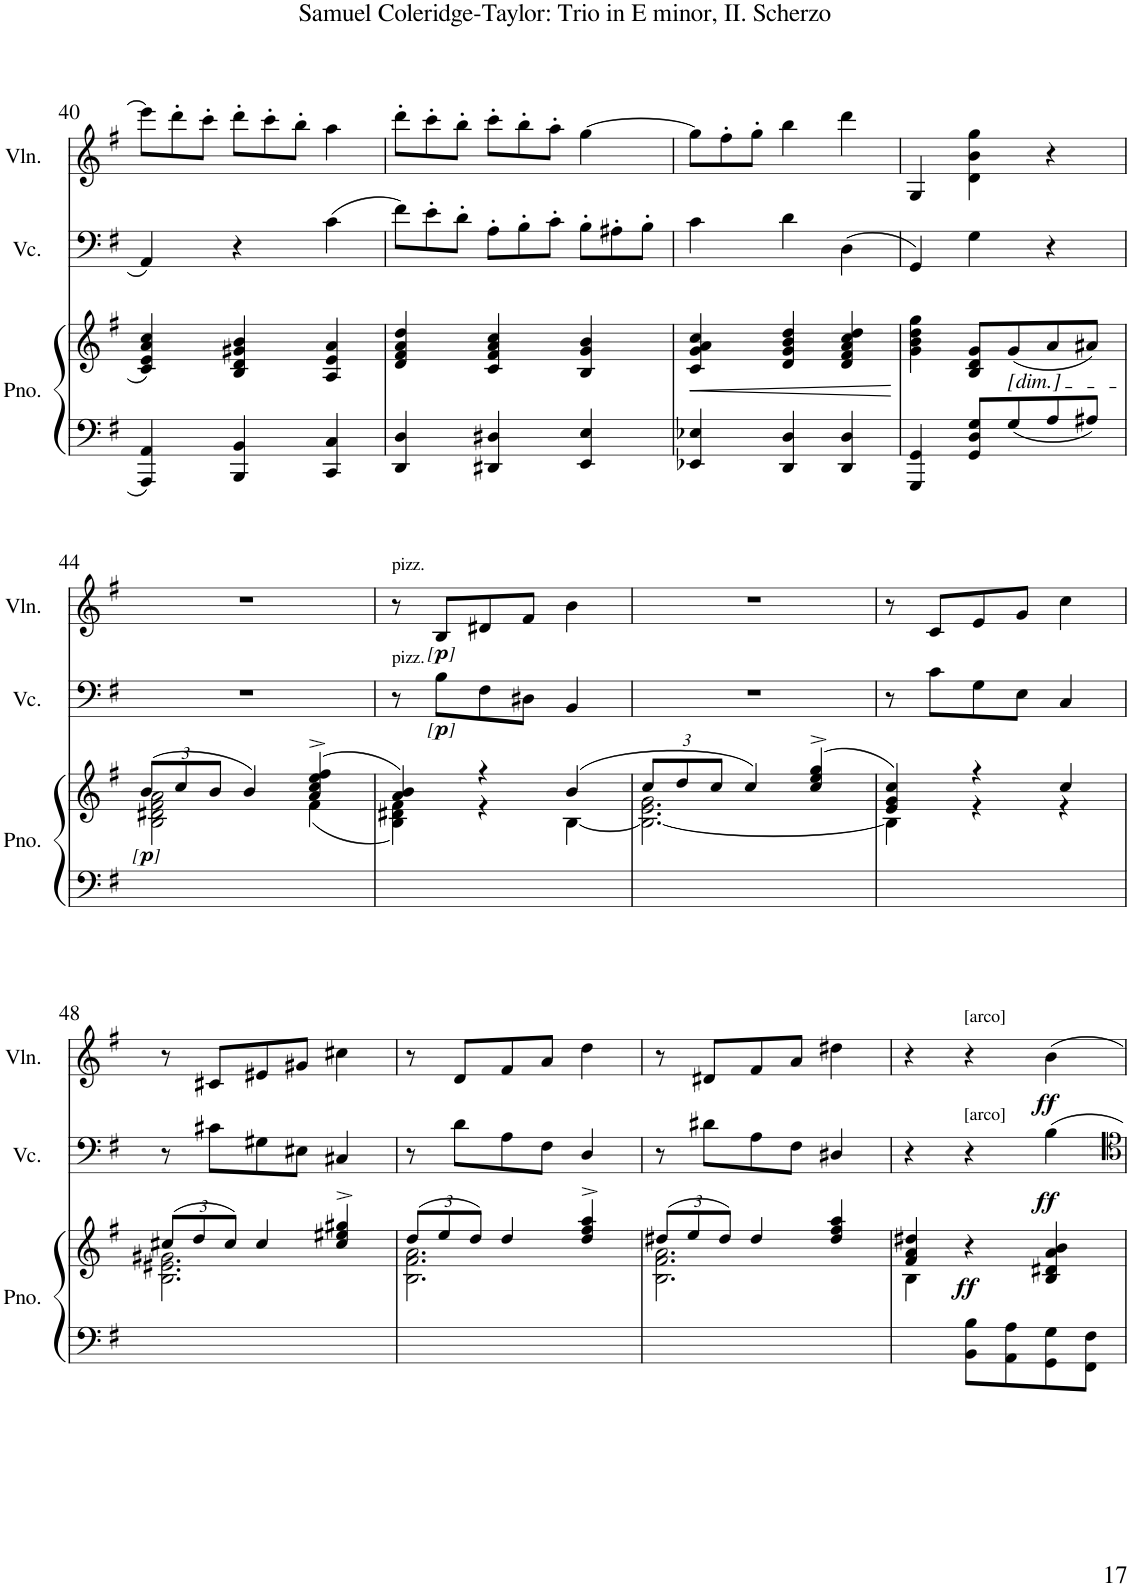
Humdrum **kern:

**kern	**kern	**dynam	**kern	**dynam	**kern	**dynam
*part3	*part3	*part3	*part2	*part2	*part1	*part1
*staff4	*staff3	*staff3/4	*staff2	*staff2	*staff1	*staff1
*I"Piano	*	*	*I"Violoncello	*	*I"Violin	*
*I'Pno.	*	*	*I'Vc.	*	*I'Vln.	*
!!LO:PB:g=z
*clefF4	*clefG2	*	*clefF4	*	*clefG2	*
*k[f#]	*k[f#]	*	*k[f#]	*	*k[f#]	*
*M3/4	*M3/4	*	*M3/4	*	*M3/4	*
=40	=40	=40	=40	=40	=40	=40
4AAA/ 4AA/	4c/ 4e/ 4a/ 4cc/	.	4AA/	.	12eee\L]	.
.	.	.	.	.	12ddd'\	.
.	.	.	.	.	12ccc'\J	.
*	*	*	*	*	*Xbrackettup	*
4BBB/ 4BB/	4B/ 4d/ 4g#X/ 4b/	.	4r	.	12ddd'\L	.
.	.	.	.	.	12ccc'\	.
.	.	.	.	.	12bb'\J	.
4CC/ 4C/	4A/ 4e/ 4a/	.	(4c\	.	4aa'~\	.
=41	=41	=41	=41	=41	=41	=41
*	*	*	*Xbrackettup	*	*	*
4DD/ 4D/	4d/ 4f#/ 4a/ 4dd/	.	12f#'\L)	.	12ddd'\L	.
.	.	.	12e'\	.	12ccc'\	.
.	.	.	12d'\J	.	12bb'\J	.
4DD#X/ 4D#X/	4c/ 4f#/ 4a/ 4cc/	.	12A'\L	.	12ccc'\L	.
.	.	.	12B'\	.	12bb'\	.
.	.	.	12c'\J	.	12aa'\J	.
4EE/ 4E/	4B/ 4g/ 4b/	.	12B'\L	.	[4gg\	.
.	.	.	12A#X'\	.	.	.
.	.	.	12B'\J	.	.	.
=42	=42	=42	=42	=42	=42	=42
!	!	!LO:HP:b	!	!	!	!
*	*	*	*	*	*brackettup	*
4EE-X/ 4E-X/	4c/ 4g/ 4a/ 4cc/	<	4c'~\	.	12gg\L]	.
.	.	.	.	.	12ff#'\	.
.	.	.	.	.	12gg'\J	.
4DD/ 4D/	4d/ 4g/ 4b/ 4dd/	.	4d'~\	.	4bb'~\	.
4DD/ 4D/	4d/ 4f#/ 4a/ 4cc/ 4dd/	.	(4D\	.	4ddd'~\	.
.	.	[	.	.	.	.
=43	=43	=43	=43	=43	=43	=43
4GGG/^ 4GG/^	4g\^ 4b\^ 4dd\^ 4gg\^	.	4GG'~/)	.	4G'~/	.
8GG/ 8D/ 8G/L	8B/ 8d/ 8g/L	.	4G\	.	4d\ 4b\ 4gg\	.
!	!LO:TX:b:i:t=[dim.]	!	!	!	!	!
8G/	(8g/	.	.	.	.	.
8A/	8a/	.	4r	.	4r	.
8A#X/J	8a#X/J)	.	.	.	.	.
!!LO:LB:g=z
=44	=44	=44	=44	=44	=44	=44
*	*Xbrackettup	*	*	*	*	*
*	*^	*	*	*	*	*
!	!	!	!LO:DY:b	!	!	!	!
!	!	!	!LO:DY:n=1:b	!	!	!	!
!	!	!	!LO:DY:n=2:b	!	!	!	!
2.ryy	(12b/L	2B\ 2d#X\ 2f#\ 2a\	other-dynamics p other-dynamics	2.r	.	2.r	.
.	12cc/	.	.	.	.	.	.
.	12b/J	.	.	.	.	.	.
.	4b/)	.	.	.	.	.	.
.	(4a/^ 4cc/^ 4ee/^ 4ff#/^	(4f#\	.	.	.	.	.
=45	=45	=45	=45	=45	=45	=45	=45
!	!	!	!	!	!	!LO:TX:a:t=pizz.	!
!	!	!	!	!LO:TX:a:t=pizz.	!	!	!
2.ryy	4a/ 4b/)	4B\ 4d#X\ 4f#\)	.	8r	.	8r	.
!	!	!	!	!	!LO:DY:b	!	!
!	!	!	!	!	!LO:DY:n=1:b	!	!
!	!	!	!	!	!LO:DY:n=2:b	!	!LO:DY:b
!	!	!	!	!	!	!	!LO:DY:n=1:b
!	!	!	!	!	!	!	!LO:DY:n=2:b
.	.	.	.	8B\L	other-dynamics p other-dynamics	8B/L	other-dynamics p other-dynamics
.	4r	4r	.	8F#\	.	8d#X/	.
.	.	.	.	8D#X\J	.	8f#/J	.
.	(4b/	[4B\	.	4BB/	.	4b\	.
=46	=46	=46	=46	=46	=46	=46	=46
2.ryy	12cc/L	2.B\_ 2.e\ 2.g\	.	2.r	.	2.r	.
.	12dd/	.	.	.	.	.	.
.	12cc/J	.	.	.	.	.	.
.	4cc/)	.	.	.	.	.	.
.	(4cc/^ 4ee/^ 4gg/^	.	.	.	.	.	.
=47	=47	=47	=47	=47	=47	=47	=47
2.ryy	4e/ 4g/ 4cc/)	4B\]	.	8r	.	8r	.
.	.	.	.	8c\L	.	8c/L	.
.	4r	4r	.	8G\	.	8e/	.
.	.	.	.	8E\J	.	8g/J	.
.	4cc/	4r	.	4C/	.	4cc\	.
!!LO:LB:g=z
=48	=48	=48	=48	=48	=48	=48	=48
2.ryy	(12cc#X/L	2.B\ 2.e#X\ 2.g#X\	.	8r	.	8r	.
.	12dd/	.	.	.	.	.	.
.	.	.	.	8c#X\L	.	8c#X/L	.
.	12cc#/J)	.	.	.	.	.	.
.	4cc#/	.	.	8G#X\	.	8e#X/	.
.	.	.	.	8E#X\J	.	8g#X/J	.
.	4cc#/^ 4ee#X/^ 4gg#X/^	.	.	4C#X/	.	4cc#X\	.
=49	=49	=49	=49	=49	=49	=49	=49
2.ryy	(12dd/L	2.B\ 2.f#\ 2.a\	.	8r	.	8r	.
.	12ee/	.	.	.	.	.	.
.	.	.	.	8d\L	.	8d/L	.
.	12dd/J)	.	.	.	.	.	.
.	4dd/	.	.	8A\	.	8f#/	.
.	.	.	.	8F#\J	.	8a/J	.
.	4dd/^ 4ff#/^ 4aa/^	.	.	4D/	.	4dd\	.
=50	=50	=50	=50	=50	=50	=50	=50
2.ryy	(12dd#X/L	2.B\ 2.f#\ 2.a\	.	8r	.	8r	.
.	12ee/	.	.	.	.	.	.
.	.	.	.	8d#X\L	.	8d#X/L	.
.	12dd#/J)	.	.	.	.	.	.
.	4dd#/	.	.	8A\	.	8f#/	.
.	.	.	.	8F#\J	.	8a/J	.
.	4dd#/^ 4ff#/^ 4aa/^	.	.	4D#X/	.	4dd#X\	.
=51	=51	=51	=51	=51	=51	=51	=51
4ryy	4f#/ 4a/ 4dd#X/	4B\	.	4r	.	4r	.
!	!	!	!	!	!	!LO:TX:a:t=[arco]	!
!	!	!	!	!LO:TX:a:t=[arco]	!	!	!
!	!	!	!LO:DY:b	!	!	!	!
8BB\' 8B\'L	4r	2ryy	ff	4r	.	4r	.
8AA\' 8A\'	.	.	.	.	.	.	.
!	!	!	!	!	!LO:DY:b	!	!LO:DY:b
8GG\' 8G\'	4B/ 4d#X/ 4a/ 4b/	.	.	4B\	ff	4b\	ff
8FF#\' 8F#\'J	.	.	.	.	.	.	.
*	*v	*v	*	*	*	*	*
=	=	=	=	=	=	=
*-	*-	*-	*-	*-	*-	*-
